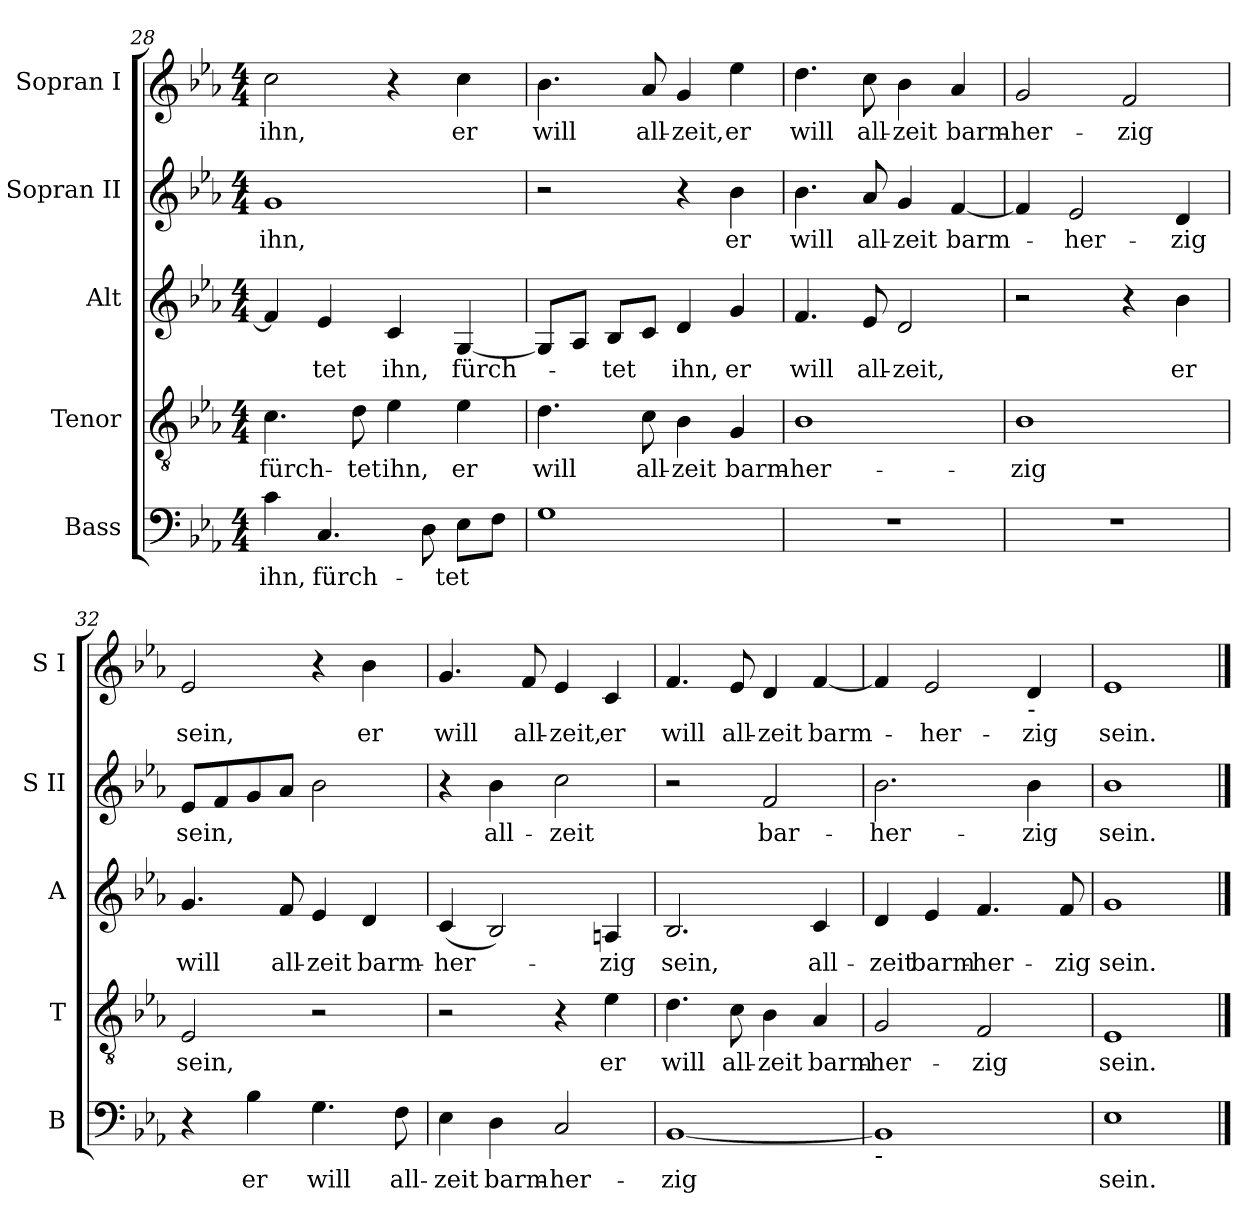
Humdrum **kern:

**kern	**text	**kern	**text	**kern	**text	**kern	**text	**kern	**text
*part5	*part5	*part4	*part4	*part3	*part3	*part2	*part2	*part1	*part1
*staff5	*staff5	*staff4	*staff4	*staff3	*staff3	*staff2	*staff2	*staff1	*staff1
*I"Bass	*	*I"Tenor	*	*I"Alt	*	*I"Sopran II	*	*I"Sopran I	*
*I'B	*	*I'T	*	*I'A	*	*I'S II	*	*I'S I	*
*clefF4	*	*clefGv2	*	*clefG2	*	*clefG2	*	*clefG2	*
*k[b-e-a-]	*	*k[b-e-a-]	*	*k[b-e-a-]	*	*k[b-e-a-]	*	*k[b-e-a-]	*
*E-:	*	*E-:	*	*E-:	*	*E-:	*	*E-:	*
*M4/4	*	*M4/4	*	*M4/4	*	*M4/4	*	*M4/4	*
=28	=28	=28	=28	=28	=28	=28	=28	=28	=28
!	!LO:LY:b	!	!LO:LY:b	!	!	!	!LO:LY:b	!	!LO:LY:b
4c\	ihn,	4.c\	fürch-	4f/]	.	1g	ihn,	2cc\	ihn,
!	!LO:LY:b	!	!	!	!LO:LY:b	!	!	!	!
4.C/	fürch-	.	.	4e-/	-tet	.	.	.	.
!	!	!	!LO:LY:b	!	!	!	!	!	!
.	.	8d\	-tet	.	.	.	.	.	.
!	!	!	!LO:LY:b	!	!LO:LY:b	!	!	!	!
.	.	4e-\	ihn,	4c/	ihn,	.	.	4r	.
8D\	.	.	.	.	.	.	.	.	.
!	!LO:LY:b	!	!LO:LY:b	!	!LO:LY:b	!	!	!	!LO:LY:b
8E-\L	-tet	4e-\	er	[4G/	fürch-	.	.	4cc\	er
8F\J	.	.	.	.	.	.	.	.	.
=29	=29	=29	=29	=29	=29	=29	=29	=29	=29
!	!	!	!LO:LY:b	!	!	!	!	!	!LO:LY:b
1G	.	4.d\	will	8G/L]	.	2r	.	4.b-\	will
.	.	.	.	8A-/J	.	.	.	.	.
!	!	!	!	!	!LO:LY:b	!	!	!	!
.	.	.	.	8B-/L	-tet	.	.	.	.
!	!	!	!LO:LY:b	!	!	!	!	!	!LO:LY:b
.	.	8c\	all-	8c/J	.	.	.	8a-/	all-
!	!	!	!LO:LY:b	!	!LO:LY:b	!	!	!	!LO:LY:b
.	.	4B-\	-zeit	4d/	ihn,	4r	.	4g/	-zeit,
!	!	!	!LO:LY:b	!	!LO:LY:b	!	!LO:LY:b	!	!LO:LY:b
.	.	4G/	barm-	4g/	er	4b-\	er	4ee-\	er
=30	=30	=30	=30	=30	=30	=30	=30	=30	=30
!	!	!	!LO:LY:b	!	!LO:LY:b	!	!LO:LY:b	!	!LO:LY:b
1r	.	1B-	-her-	4.f/	will	4.b-\	will	4.dd\	will
!	!	!	!	!	!LO:LY:b	!	!LO:LY:b	!	!LO:LY:b
.	.	.	.	8e-/	all-	8a-/	all-	8cc\	all-
!	!	!	!	!	!LO:LY:b	!	!LO:LY:b	!	!LO:LY:b
.	.	.	.	2d/	-zeit,	4g/	-zeit	4b-\	-zeit
!	!	!	!	!	!	!	!LO:LY:b	!	!LO:LY:b
.	.	.	.	.	.	[4f/	barm-	4a-/	barm-
=31	=31	=31	=31	=31	=31	=31	=31	=31	=31
!	!	!	!LO:LY:b	!	!	!	!	!	!LO:LY:b
1r	.	1B-	-zig	2r	.	4f/]	.	2g/	-her-
!	!	!	!	!	!	!	!LO:LY:b	!	!
.	.	.	.	.	.	2e-/	-her-	.	.
!	!	!	!	!	!	!	!	!	!LO:LY:b
.	.	.	.	4r	.	.	.	2f/	-zig
!	!	!	!	!	!LO:LY:b	!	!LO:LY:b	!	!
.	.	.	.	4b-\	er	4d/	-zig	.	.
=32	=32	=32	=32	=32	=32	=32	=32	=32	=32
!	!	!	!LO:LY:b	!	!LO:LY:b	!	!LO:LY:b	!	!LO:LY:b
4r	.	2E-/	sein,	4.g/	will	8e-/L	sein,	2e-/	sein,
.	.	.	.	.	.	8f/	.	.	.
!	!LO:LY:b	!	!	!	!	!	!	!	!
4B-\	er	.	.	.	.	8g/	.	.	.
!	!	!	!	!	!LO:LY:b	!	!	!	!
.	.	.	.	8f/	all-	8a-/J	.	.	.
!	!LO:LY:b	!	!	!	!LO:LY:b	!	!	!	!
4.G\	will	2r	.	4e-/	-zeit	2b-\	.	4r	.
!	!	!	!	!	!LO:LY:b	!	!	!	!LO:LY:b
.	.	.	.	4d/	barm-	.	.	4b-\	er
!	!LO:LY:b	!	!	!	!	!	!	!	!
8F\	all-	.	.	.	.	.	.	.	.
!!LO:LB:g=z
=33	=33	=33	=33	=33	=33	=33	=33	=33	=33
!	!LO:LY:b	!	!	!	!LO:LY:b	!	!	!	!LO:LY:b
4E-\	-zeit	2r	.	(>4c/	-her-	4r	.	4.g/	will
!	!LO:LY:b	!	!	!	!	!	!LO:LY:b	!	!
4D\	barm-	.	.	2B-/)	.	4b-\	all-	.	.
!	!	!	!	!	!	!	!	!	!LO:LY:b
.	.	.	.	.	.	.	.	8f/	all-
!	!LO:LY:b	!	!	!	!	!	!LO:LY:b	!	!LO:LY:b
2C/	-her-	4r	.	.	.	2cc\	-zeit	4e-/	-zeit,
!	!	!	!LO:LY:b	!	!LO:LY:b	!	!	!	!LO:LY:b
.	.	4e-\	er	4An/	-zig	.	.	4c/	er
=34	=34	=34	=34	=34	=34	=34	=34	=34	=34
!	!LO:LY:b	!	!LO:LY:b	!	!LO:LY:b	!	!	!	!LO:LY:b
[1BB-	-zig	4.d\	will	2.B-/	sein,	2r	.	4.f/	will
!	!	!	!LO:LY:b	!	!	!	!	!	!LO:LY:b
.	.	8c\	all-	.	.	.	.	8e-/	all-
!	!	!	!LO:LY:b	!	!	!	!LO:LY:b	!	!LO:LY:b
.	.	4B-\	-zeit	.	.	2f/	bar-	4d/	-zeit
!	!	!	!LO:LY:b	!	!LO:LY:b	!	!	!	!LO:LY:b
.	.	4A-/	barm-	4c/	all-	.	.	[4f/	barm-
=35	=35	=35	=35	=35	=35	=35	=35	=35	=35
!LO:TX:b:t=-	!	!	!	!	!	!	!	!	!
!	!	!	!LO:LY:b	!	!LO:LY:b	!	!LO:LY:b	!	!
1BB-]	.	2G/	-her-	4d/	-zeit	2.b-\	-her-	4f/]	.
!	!	!	!	!	!LO:LY:b	!	!	!	!LO:LY:b
.	.	.	.	4e-/	barm-	.	.	2e-/	-her-
!	!	!	!LO:LY:b	!	!LO:LY:b	!	!	!	!
.	.	2F/	-zig	4.f/	-her-	.	.	.	.
!	!	!	!	!	!	!	!	!LO:TX:b:t=-	!
!	!	!	!	!	!	!	!LO:LY:b	!	!LO:LY:b
.	.	.	.	.	.	4b-\	-zig	4d/	-zig
!	!	!	!	!	!LO:LY:b	!	!	!	!
.	.	.	.	8f/	-zig	.	.	.	.
=36	=36	=36	=36	=36	=36	=36	=36	=36	=36
!	!LO:LY:b	!	!LO:LY:b	!	!LO:LY:b	!	!LO:LY:b	!	!LO:LY:b
1E-	sein.	1E-	sein.	1g	sein.	1b-	sein.	1e-	sein.
==	==	==	==	==	==	==	==	==	==
*-	*-	*-	*-	*-	*-	*-	*-	*-	*-
